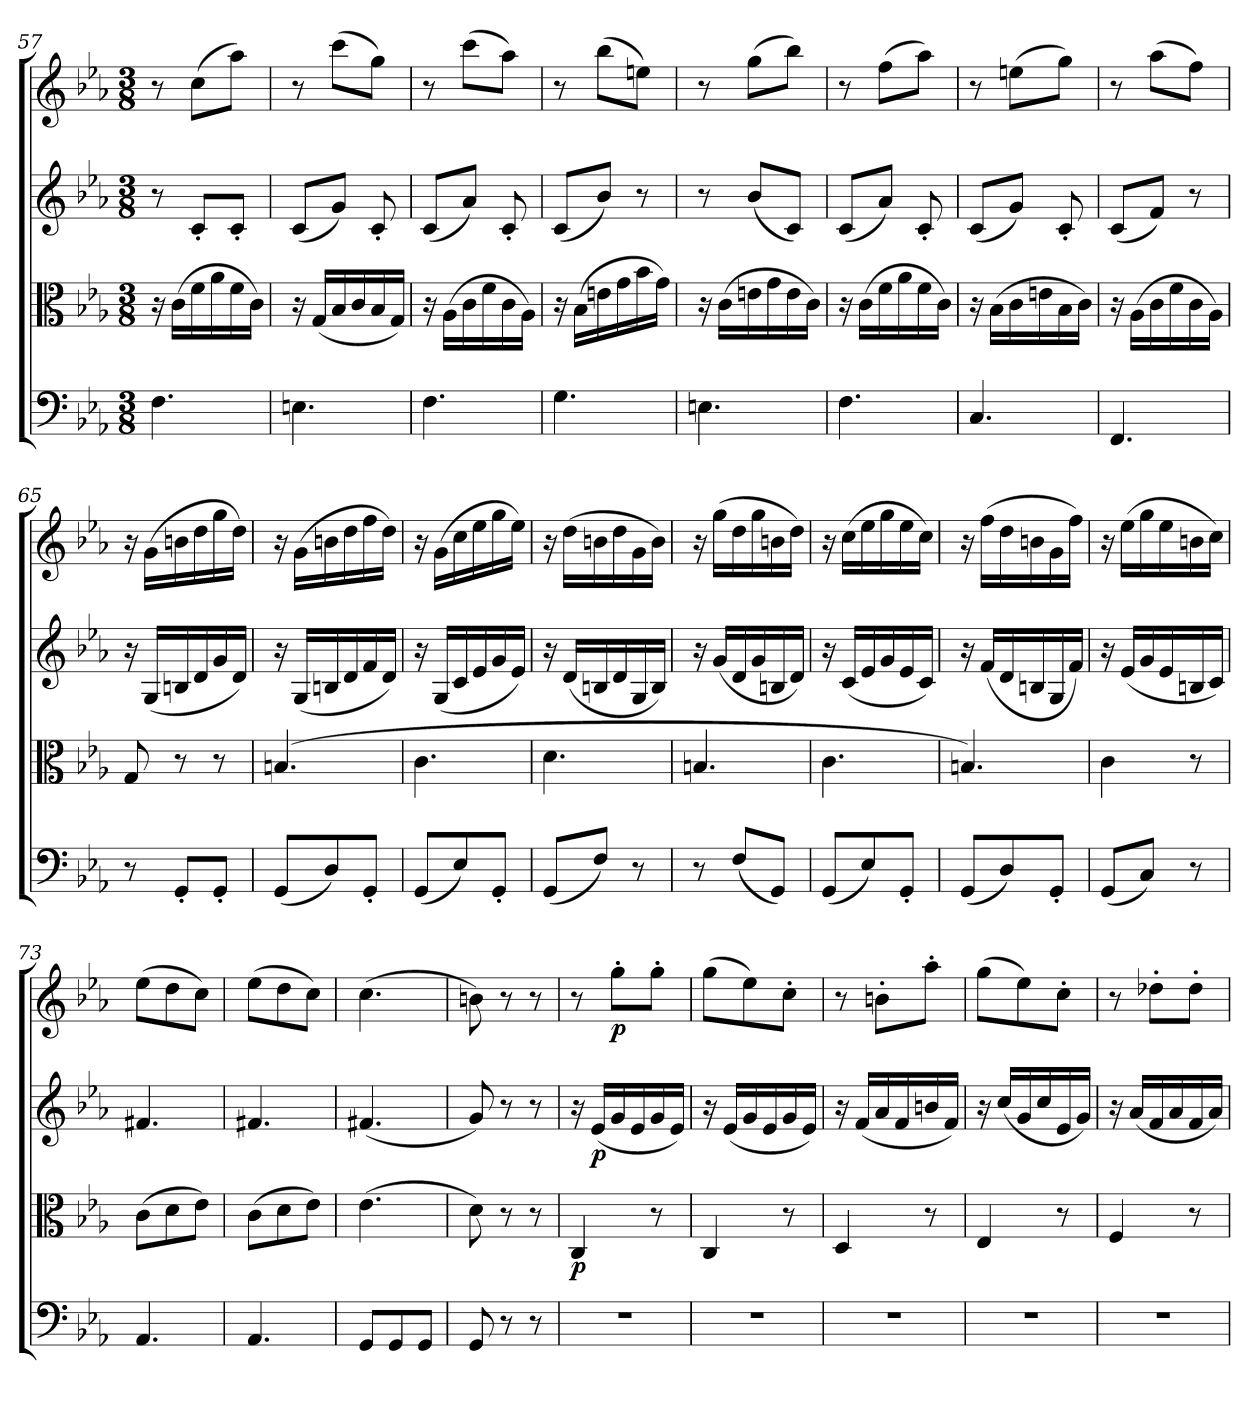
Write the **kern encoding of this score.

**kern	**kern	**dynam	**kern	**dynam	**kern	**dynam
*part4	*part3	*part3	*part2	*part2	*part1	*part1
*staff4	*staff3	*staff3	*staff2	*staff2	*staff1	*staff1
*clefF4	*clefC3	*	*clefG2	*	*clefG2	*
*k[b-e-a-]	*k[b-e-a-]	*	*k[b-e-a-]	*	*k[b-e-a-]	*
*c:	*c:	*	*c:	*	*c:	*
*M3/8	*M3/8	*	*M3/8	*	*M3/8	*
=57	=57	=57	=57	=57	=57	=57
4.F\	16r	.	8r	.	8r	.
.	(16c\LL	.	.	.	.	.
.	16f\	.	8c'/L	.	(8cc\L	.
.	16a-\	.	.	.	.	.
.	16f\	.	8c'/J	.	8aa-\J)	.
.	16c\JJ)	.	.	.	.	.
=58	=58	=58	=58	=58	=58	=58
4.En\	16r	.	(8c/L	.	8r	.
.	(16G/LL	.	.	.	.	.
.	16B-/	.	8g/J)	.	(8ccc\L	.
.	16c/	.	.	.	.	.
.	16B-/	.	8c'/	.	8gg\J)	.
.	16G/JJ)	.	.	.	.	.
=59	=59	=59	=59	=59	=59	=59
4.F\	16r	.	(8c/L	.	8r	.
.	(16A-\LL	.	.	.	.	.
.	16c\	.	8a-/J)	.	(8ccc\L	.
.	16f\	.	.	.	.	.
.	16c\	.	8c'/	.	8aa-\J)	.
.	16A-\JJ)	.	.	.	.	.
=60	=60	=60	=60	=60	=60	=60
4.G\	16r	.	(8c/L	.	8r	.
.	(16B-\LL	.	.	.	.	.
.	16en\	.	8b-/J)	.	(8bb-\L	.
.	16g\	.	.	.	.	.
.	16b-\	.	8r	.	8een\J)	.
.	16g\JJ)	.	.	.	.	.
=61	=61	=61	=61	=61	=61	=61
4.En\	16r	.	8r	.	8r	.
.	(16c\LL	.	.	.	.	.
.	16en\	.	(8b-/L	.	(8gg\L	.
.	16g\	.	.	.	.	.
.	16e\	.	8c/J)	.	8bb-\J)	.
.	16c\JJ)	.	.	.	.	.
=62	=62	=62	=62	=62	=62	=62
4.F\	16r	.	(8c/L	.	8r	.
.	(16c\LL	.	.	.	.	.
.	16f\	.	8a-/J)	.	(8ff\L	.
.	16a-\	.	.	.	.	.
.	16f\	.	8c'/	.	8aa-\J)	.
.	16c\JJ)	.	.	.	.	.
=63	=63	=63	=63	=63	=63	=63
4.C/	16r	.	(8c/L	.	8r	.
.	(16B-\LL	.	.	.	.	.
.	16c\	.	8g/J)	.	(8een\L	.
.	16en\	.	.	.	.	.
.	16B-\	.	8c'/	.	8gg\J)	.
.	16c\JJ)	.	.	.	.	.
=64	=64	=64	=64	=64	=64	=64
4.FF/	16r	.	(8c/L	.	8r	.
.	(16A-\LL	.	.	.	.	.
.	16c\	.	8f/J)	.	(8aa-\L	.
.	16f\	.	.	.	.	.
.	16c\	.	8r	.	8ff\J)	.
.	16A-\JJ)	.	.	.	.	.
=65	=65	=65	=65	=65	=65	=65
8r	8G/	.	16r	.	16r	.
.	.	.	(16G/LL	.	(16g\LL	.
8GG'/L	8r	.	16Bn/	.	16bn\	.
.	.	.	16d/	.	16dd\	.
8GG'/J	8r	.	16g/	.	16gg\	.
.	.	.	16d/JJ)	.	16dd\JJ)	.
=66	=66	=66	=66	=66	=66	=66
(8GG/L	(4.Bn/	.	16r	.	16r	.
.	.	.	(16G/LL	.	(16g\LL	.
8D/)	.	.	16Bn/	.	16bn\	.
.	.	.	16d/	.	16dd\	.
8GG'/J	.	.	16f/	.	16ff\	.
.	.	.	16d/JJ)	.	16dd\JJ)	.
=67	=67	=67	=67	=67	=67	=67
(8GG/L	4.c\	.	16r	.	16r	.
.	.	.	(16G/LL	.	(16g\LL	.
8E-/)	.	.	16c/	.	16cc\	.
.	.	.	16e-/	.	16ee-\	.
8GG'/J	.	.	16g/	.	16gg\	.
.	.	.	16e-/JJ)	.	16ee-\JJ)	.
=68	=68	=68	=68	=68	=68	=68
(8GG/L	4.d\	.	16r	.	16r	.
.	.	.	(16d/LL	.	(16dd\LL	.
8F/J)	.	.	16Bn/	.	16bn\	.
.	.	.	16d/	.	16dd\	.
8r	.	.	16G/	.	16g\	.
.	.	.	16B/JJ)	.	16b\JJ)	.
=69	=69	=69	=69	=69	=69	=69
8r	4.Bn/	.	16r	.	16r	.
.	.	.	(16g/LL	.	(16gg\LL	.
(8F/L	.	.	16d/	.	16dd\	.
.	.	.	16g/	.	16gg\	.
8GG/J)	.	.	16Bn/	.	16bn\	.
.	.	.	16d/JJ)	.	16dd\JJ)	.
=70	=70	=70	=70	=70	=70	=70
(8GG/L	4.c\	.	16r	.	16r	.
.	.	.	(16c/LL	.	(16cc\LL	.
8E-/)	.	.	16e-/	.	16ee-\	.
.	.	.	16g/	.	16gg\	.
8GG'/J	.	.	16e-/	.	16ee-\	.
.	.	.	16c/JJ)	.	16cc\JJ)	.
=71	=71	=71	=71	=71	=71	=71
(8GG/L	4.Bn/)	.	16r	.	16r	.
.	.	.	(16f/LL	.	(16ff\LL	.
8D/)	.	.	16d/	.	16dd\	.
.	.	.	16Bn/	.	16bn\	.
8GG'/J	.	.	16G/	.	16g\	.
.	.	.	16f/JJ)	.	16ff\JJ)	.
=72	=72	=72	=72	=72	=72	=72
(8GG/L	4c\	.	16r	.	16r	.
.	.	.	(16e-/LL	.	(16ee-\LL	.
8C/J)	.	.	16g/	.	16gg\	.
.	.	.	16e-/	.	16ee-\	.
8r	8r	.	16Bn/	.	16bn\	.
.	.	.	16c/JJ)	.	16cc\JJ)	.
=73	=73	=73	=73	=73	=73	=73
4.AA-/	(8c\L	.	4.f#X/	.	(8ee-\L	.
.	8d\	.	.	.	8dd\	.
.	8e-\J)	.	.	.	8cc\J)	.
=74	=74	=74	=74	=74	=74	=74
4.AA-/	(8c\L	.	4.f#X/	.	(8ee-\L	.
.	8d\	.	.	.	8dd\	.
.	8e-\J)	.	.	.	8cc\J)	.
=75	=75	=75	=75	=75	=75	=75
8GG/L	(4.e-\	.	(4.f#X/	.	(4.cc\	.
8GG/	.	.	.	.	.	.
8GG/J	.	.	.	.	.	.
=76	=76	=76	=76	=76	=76	=76
8GG/	8d\)	.	8g/)	.	8bn\)	.
8r	8r	.	8r	.	8r	.
8r	8r	.	8r	.	8r	.
=77	=77	=77	=77	=77	=77	=77
4.r	4C/	p	16r	.	8r	.
.	.	.	(16e-/LL	p	.	.
.	.	.	16g/	.	8gg'\L	p
.	.	.	16e-/	.	.	.
.	8r	.	16g/	.	8gg'\J	.
.	.	.	16e-/JJ)	.	.	.
=78	=78	=78	=78	=78	=78	=78
4.r	4C/	.	16r	.	(8gg\L	.
.	.	.	(16e-/LL	.	.	.
.	.	.	16g/	.	8ee-\)	.
.	.	.	16e-/	.	.	.
.	8r	.	16g/	.	8cc'\J	.
.	.	.	16e-/JJ)	.	.	.
=79	=79	=79	=79	=79	=79	=79
4.r	4D/	.	16r	.	8r	.
.	.	.	(16f/LL	.	.	.
.	.	.	16a-/	.	8bn'\L	.
.	.	.	16f/	.	.	.
.	8r	.	16bn/	.	8aa-'\J	.
.	.	.	16f/JJ)	.	.	.
=80	=80	=80	=80	=80	=80	=80
4.r	4E-/	.	16r	.	(8gg\L	.
.	.	.	(16cc/LL	.	.	.
.	.	.	16g/	.	8ee-\)	.
.	.	.	16cc/	.	.	.
.	8r	.	16e-/	.	8cc'\J	.
.	.	.	16g/JJ)	.	.	.
=81	=81	=81	=81	=81	=81	=81
4.r	4F/	.	16r	.	8r	.
.	.	.	(16a-/LL	.	.	.
.	.	.	16f/	.	8dd-X'\L	.
.	.	.	16a-/	.	.	.
.	8r	.	16f/	.	8dd-'\J	.
.	.	.	16a-/JJ)	.	.	.
=	=	=	=	=	=	=
*-	*-	*-	*-	*-	*-	*-
